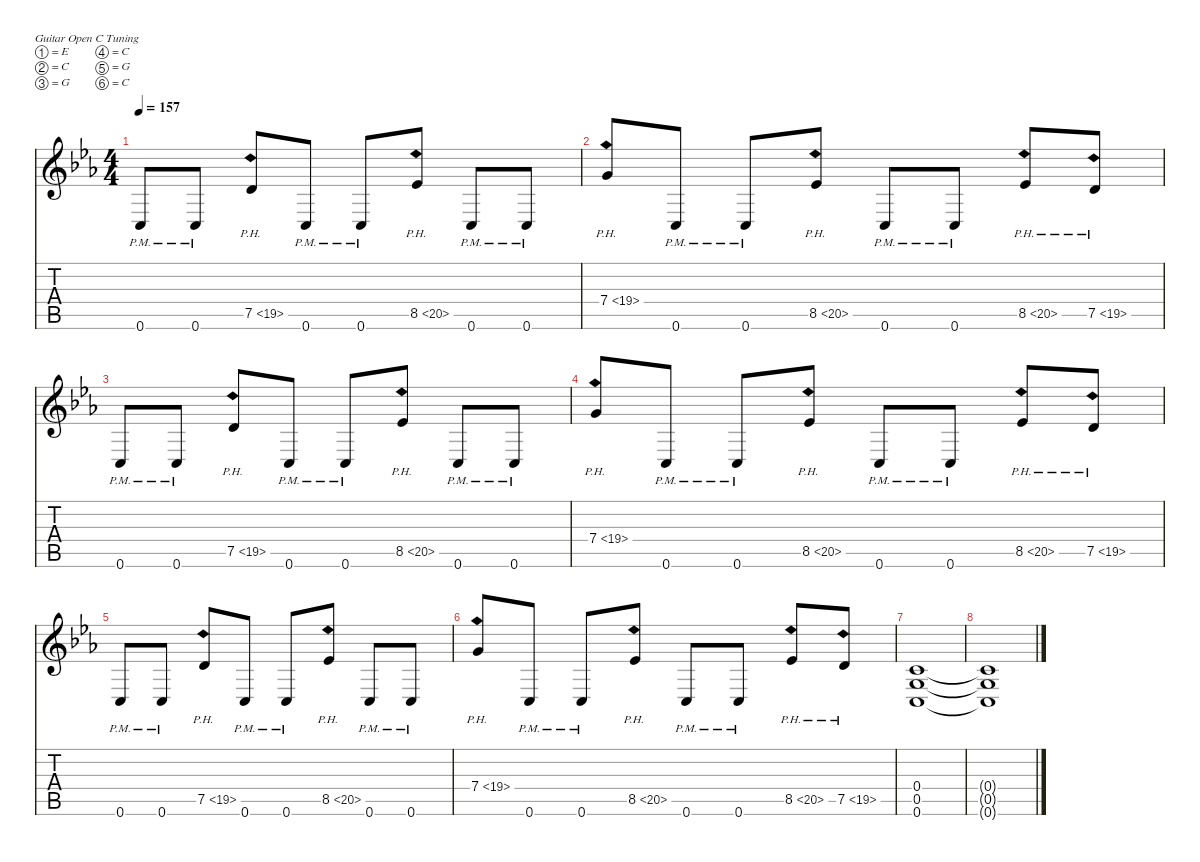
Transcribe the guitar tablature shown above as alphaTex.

\defaultSystemsLayout 4
\hideDynamics
\bracketExtendMode nobrackets
\singleTrackTrackNamePolicy hidden
\multiTrackTrackNamePolicy hidden
\firstSystemTrackNameMode fullname
\otherSystemsTrackNameOrientation horizontal
\track ("Guitar Two" "dist.guit.") {mute instrument distortionguitar}
\staff {score tabs}
\tuning (E4 C4 G3 C3 G2 C2)
\ts (4 4)
\tempo 157
\clef g2
\ks cminor
0.6{pm acc forcenatural}.8{dy f} 0.6{pm acc forcenatural}.8 7.5{ph 12 acc forcenatural}.8 0.6{pm acc forcenatural}.8 0.6{pm acc forcenatural}.8 8.5{ph 12 acc b}.8 0.6{pm acc forcenatural}.8 0.6{pm acc forcenatural}.8 |
7.4{ph 12 acc forcenatural}.8 0.6{pm acc forcenatural}.8 0.6{pm acc forcenatural}.8 8.5{ph 12 acc b}.8 0.6{pm acc forcenatural}.8 0.6{pm acc forcenatural}.8 8.5{ph 12 acc b}.8 7.5{ph 12 acc forcenatural}.8 |
0.6{pm acc forcenatural}.8 0.6{pm acc forcenatural}.8 7.5{ph 12 acc forcenatural}.8 0.6{pm acc forcenatural}.8 0.6{pm acc forcenatural}.8 8.5{ph 12 acc b}.8 0.6{pm acc forcenatural}.8 0.6{pm acc forcenatural}.8 |
7.4{ph 12 acc forcenatural}.8 0.6{pm acc forcenatural}.8 0.6{pm acc forcenatural}.8 8.5{ph 12 acc b}.8 0.6{pm acc forcenatural}.8 0.6{pm acc forcenatural}.8 8.5{ph 12 acc b}.8 7.5{ph 12 acc forcenatural}.8 |
0.6{pm acc forcenatural}.8 0.6{pm acc forcenatural}.8 7.5{ph 12 acc forcenatural}.8 0.6{pm acc forcenatural}.8 0.6{pm acc forcenatural}.8 8.5{ph 12 acc b}.8 0.6{pm acc forcenatural}.8 0.6{pm acc forcenatural}.8 |
7.4{ph 12 acc forcenatural}.8 0.6{pm acc forcenatural}.8 0.6{pm acc forcenatural}.8 8.5{ph 12 acc b}.8 0.6{pm acc forcenatural}.8 0.6{pm acc forcenatural}.8 8.5{ph 12 acc b}.8 7.5{ph 12 acc forcenatural}.8 |
(0.4{acc forcenatural} 0.5{acc forcenatural} 0.6{acc forcenatural}).1 |
(0.4{t acc forcenatural} 0.5{t acc forcenatural} 0.6{t acc forcenatural}).1
